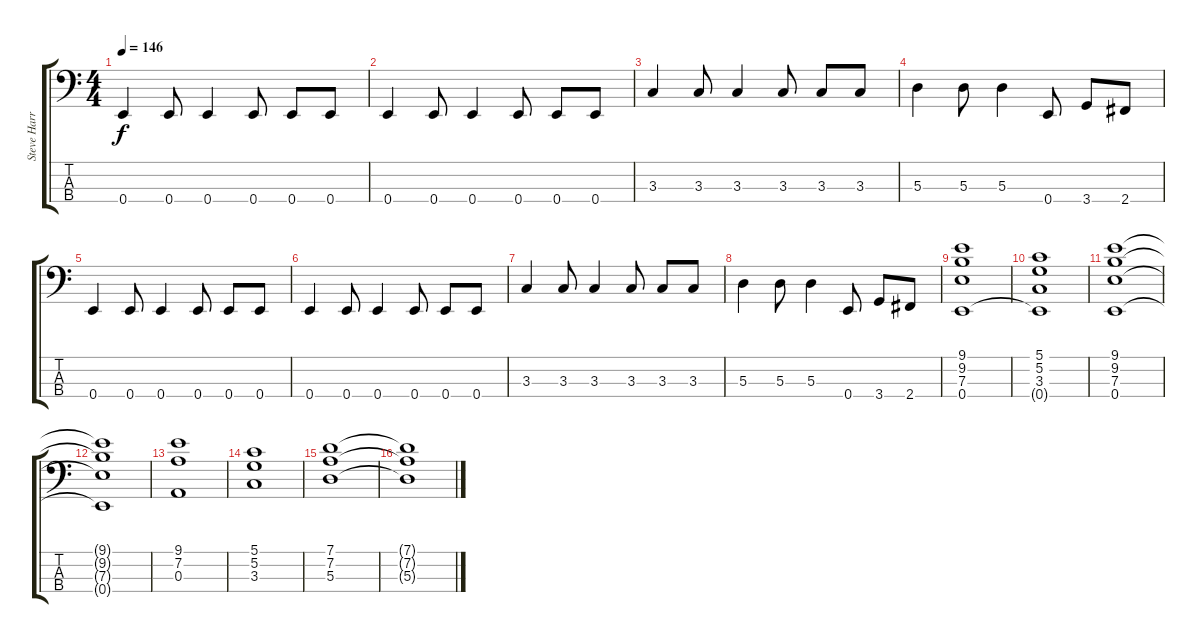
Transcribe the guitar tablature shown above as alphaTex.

\track ("Steve Harris" "Steve Harr") {instrument slapbass2}
\staff {score tabs}
\tuning (G2 D2 A1 E1) {hide}
\ts (4 4)
\tempo 146
\clef f4
\ks c
0.4.4{dy f} 0.4.8 0.4.4 0.4.8 0.4.8 0.4.8 |
0.4.4 0.4.8 0.4.4 0.4.8 0.4.8 0.4.8 |
3.3.4 3.3.8 3.3.4 3.3.8 3.3.8 3.3.8 |
5.3.4 5.3.8 5.3.4 0.4.8 3.4.8 2.4.8 |
0.4.4 0.4.8 0.4.4 0.4.8 0.4.8 0.4.8 |
0.4.4 0.4.8 0.4.4 0.4.8 0.4.8 0.4.8 |
3.3.4 3.3.8 3.3.4 3.3.8 3.3.8 3.3.8 |
5.3.4 5.3.8 5.3.4 0.4.8 3.4.8 2.4.8 |
(9.1 9.2 7.3 0.4).1 |
(5.1 5.2 3.3 0.4{t}).1 |
(9.1 9.2 7.3 0.4).1 |
(9.1{t} 9.2{t} 7.3{t} 0.4{t}).1 |
(9.1 7.2 0.3).1 |
(5.1 5.2 3.3).1 |
(7.1 7.2 5.3).1 |
(7.1{t} 7.2{t} 5.3{t}).1
